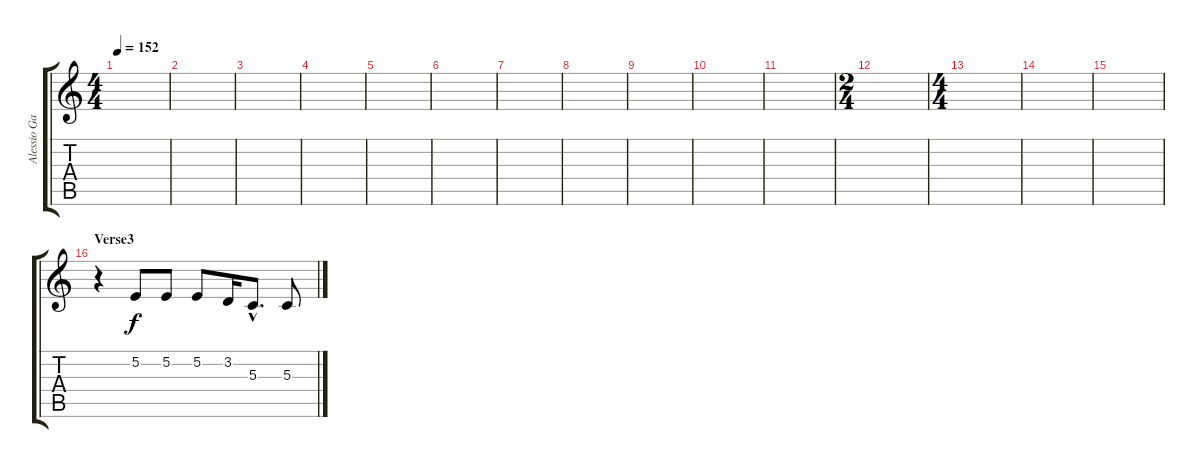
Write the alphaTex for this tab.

\track ("Alessio Garavello" "Alessio Ga") {instrument lead2sawtooth}
\staff {score tabs}
\tuning (E4 B3 G3 D3 A2 E2) {hide}
\ts (4 4)
\tempo 152
\clef g2
\ks c
|
|
|
|
\section ("" "")
|
|
|
|
|
|
|
\ts (2 4)
|
\ts (4 4)
|
|
|
\section ("" "Verse3")
r.4 5.2.8 5.2.8 5.2.8 3.2.16 5.3{hac}.8{d} 5.3.8
